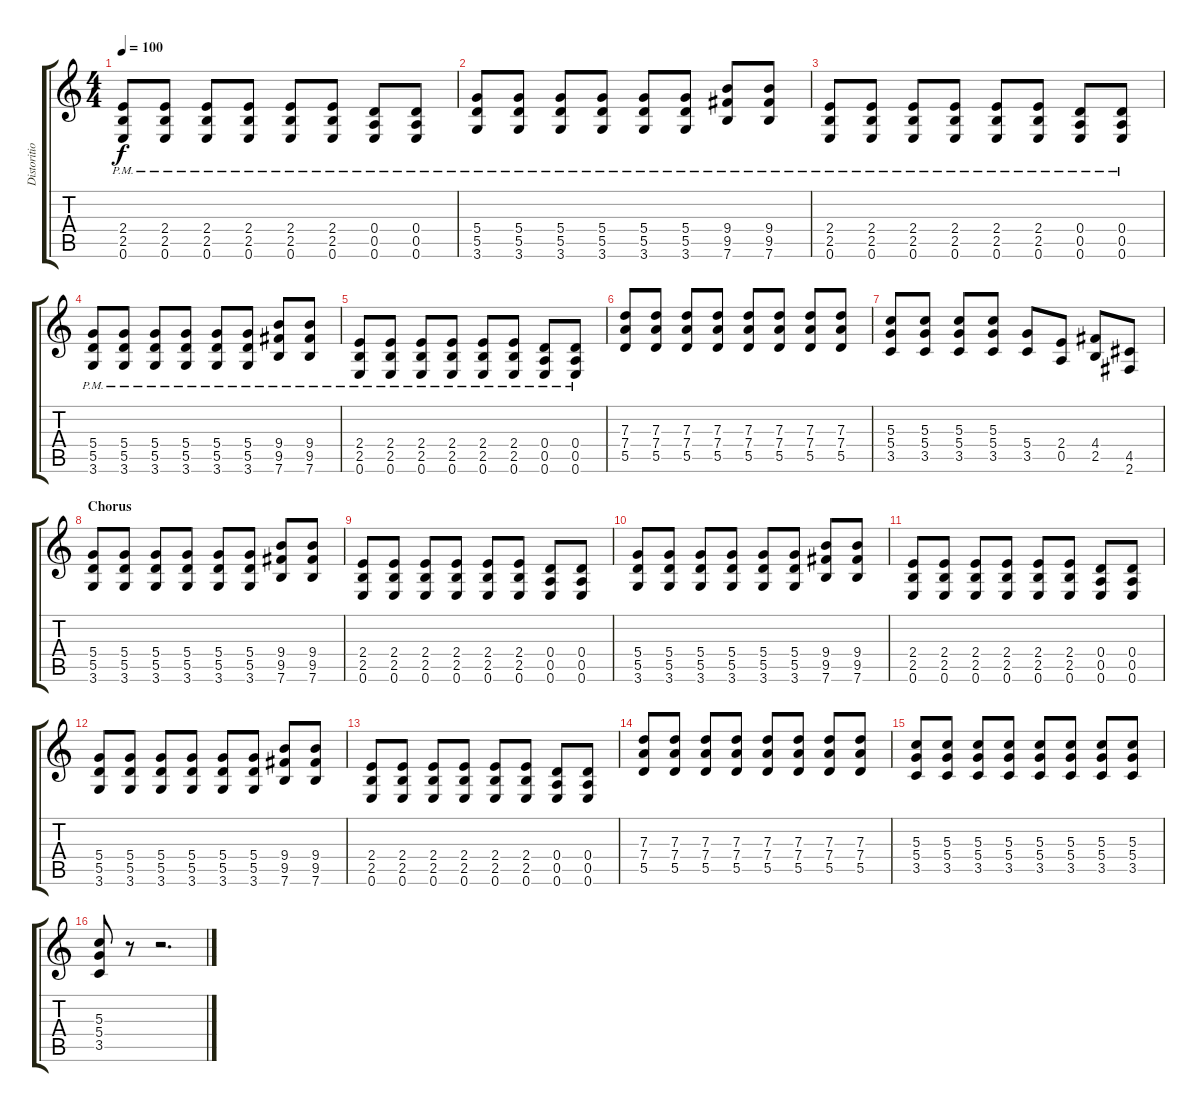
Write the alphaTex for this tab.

\track ("Distorition" "Distoritio") {instrument distortionguitar}
\staff {score tabs}
\tuning (E4 B3 G3 D3 A2 E2) {hide}
\ts (4 4)
\tempo 100
\clef g2
\ks c
(2.4{pm} 2.5{pm} 0.6{pm}).8{dy f} (2.4{pm} 2.5{pm} 0.6{pm}).8 (2.4{pm} 2.5{pm} 0.6{pm}).8 (2.4{pm} 2.5{pm} 0.6{pm}).8 (2.4{pm} 2.5{pm} 0.6{pm}).8 (2.4{pm} 2.5{pm} 0.6{pm}).8 (0.4{pm} 0.5{pm} 0.6{pm}).8 (0.4{pm} 0.5{pm} 0.6{pm}).8 |
(5.4{pm} 5.5{pm} 3.6{pm}).8 (5.4{pm} 5.5{pm} 3.6{pm}).8 (5.4{pm} 5.5{pm} 3.6{pm}).8 (5.4{pm} 5.5{pm} 3.6{pm}).8 (5.4{pm} 5.5{pm} 3.6{pm}).8 (5.4{pm} 5.5{pm} 3.6{pm}).8 (9.4{pm} 9.5{pm} 7.6{pm}).8 (9.4{pm} 9.5{pm} 7.6{pm}).8 |
(2.4{pm} 2.5{pm} 0.6{pm}).8 (2.4{pm} 2.5{pm} 0.6{pm}).8 (2.4{pm} 2.5{pm} 0.6{pm}).8 (2.4{pm} 2.5{pm} 0.6{pm}).8 (2.4{pm} 2.5{pm} 0.6{pm}).8 (2.4{pm} 2.5{pm} 0.6{pm}).8 (0.4{pm} 0.5{pm} 0.6{pm}).8 (0.4{pm} 0.5{pm} 0.6{pm}).8 |
(5.4{pm} 5.5{pm} 3.6{pm}).8 (5.4{pm} 5.5{pm} 3.6{pm}).8 (5.4{pm} 5.5{pm} 3.6{pm}).8 (5.4{pm} 5.5{pm} 3.6{pm}).8 (5.4{pm} 5.5{pm} 3.6{pm}).8 (5.4{pm} 5.5{pm} 3.6{pm}).8 (9.4{pm} 9.5{pm} 7.6{pm}).8 (9.4{pm} 9.5{pm} 7.6{pm}).8 |
(2.4{pm} 2.5{pm} 0.6{pm}).8 (2.4{pm} 2.5{pm} 0.6{pm}).8 (2.4{pm} 2.5{pm} 0.6{pm}).8 (2.4{pm} 2.5{pm} 0.6{pm}).8 (2.4{pm} 2.5{pm} 0.6{pm}).8 (2.4{pm} 2.5{pm} 0.6{pm}).8 (0.4{pm} 0.5{pm} 0.6{pm}).8 (0.4{pm} 0.5{pm} 0.6{pm}).8 |
(7.3 7.4 5.5).8 (7.3 7.4 5.5).8 (7.3 7.4 5.5).8 (7.3 7.4 5.5).8 (7.3 7.4 5.5).8 (7.3 7.4 5.5).8 (7.3 7.4 5.5).8 (7.3 7.4 5.5).8 |
(5.3 5.4 3.5).8 (5.3 5.4 3.5).8 (5.3 5.4 3.5).8 (5.3 5.4 3.5).8 (5.4 3.5).8 (2.4 0.5).8 (4.4 2.5).8 (4.5 2.6).8 |
\section ("" "Chorus")
(5.4 5.5 3.6).8 (5.4 5.5 3.6).8 (5.4 5.5 3.6).8 (5.4 5.5 3.6).8 (5.4 5.5 3.6).8 (5.4 5.5 3.6).8 (9.4 9.5 7.6).8 (9.4 9.5 7.6).8 |
(2.4 2.5 0.6).8 (2.4 2.5 0.6).8 (2.4 2.5 0.6).8 (2.4 2.5 0.6).8 (2.4 2.5 0.6).8 (2.4 2.5 0.6).8 (0.4 0.5 0.6).8 (0.4 0.5 0.6).8 |
(5.4 5.5 3.6).8 (5.4 5.5 3.6).8 (5.4 5.5 3.6).8 (5.4 5.5 3.6).8 (5.4 5.5 3.6).8 (5.4 5.5 3.6).8 (9.4 9.5 7.6).8 (9.4 9.5 7.6).8 |
(2.4 2.5 0.6).8 (2.4 2.5 0.6).8 (2.4 2.5 0.6).8 (2.4 2.5 0.6).8 (2.4 2.5 0.6).8 (2.4 2.5 0.6).8 (0.4 0.5 0.6).8 (0.4 0.5 0.6).8 |
(5.4 5.5 3.6).8 (5.4 5.5 3.6).8 (5.4 5.5 3.6).8 (5.4 5.5 3.6).8 (5.4 5.5 3.6).8 (5.4 5.5 3.6).8 (9.4 9.5 7.6).8 (9.4 9.5 7.6).8 |
(2.4 2.5 0.6).8 (2.4 2.5 0.6).8 (2.4 2.5 0.6).8 (2.4 2.5 0.6).8 (2.4 2.5 0.6).8 (2.4 2.5 0.6).8 (0.4 0.5 0.6).8 (0.4 0.5 0.6).8 |
(7.3 7.4 5.5).8 (7.3 7.4 5.5).8 (7.3 7.4 5.5).8 (7.3 7.4 5.5).8 (7.3 7.4 5.5).8 (7.3 7.4 5.5).8 (7.3 7.4 5.5).8 (7.3 7.4 5.5).8 |
(5.3 5.4 3.5).8 (5.3 5.4 3.5).8 (5.3 5.4 3.5).8 (5.3 5.4 3.5).8 (5.3 5.4 3.5).8 (5.3 5.4 3.5).8 (5.3 5.4 3.5).8 (5.3 5.4 3.5).8 |
(5.3 5.4 3.5).8 r.8 r.2{d}
